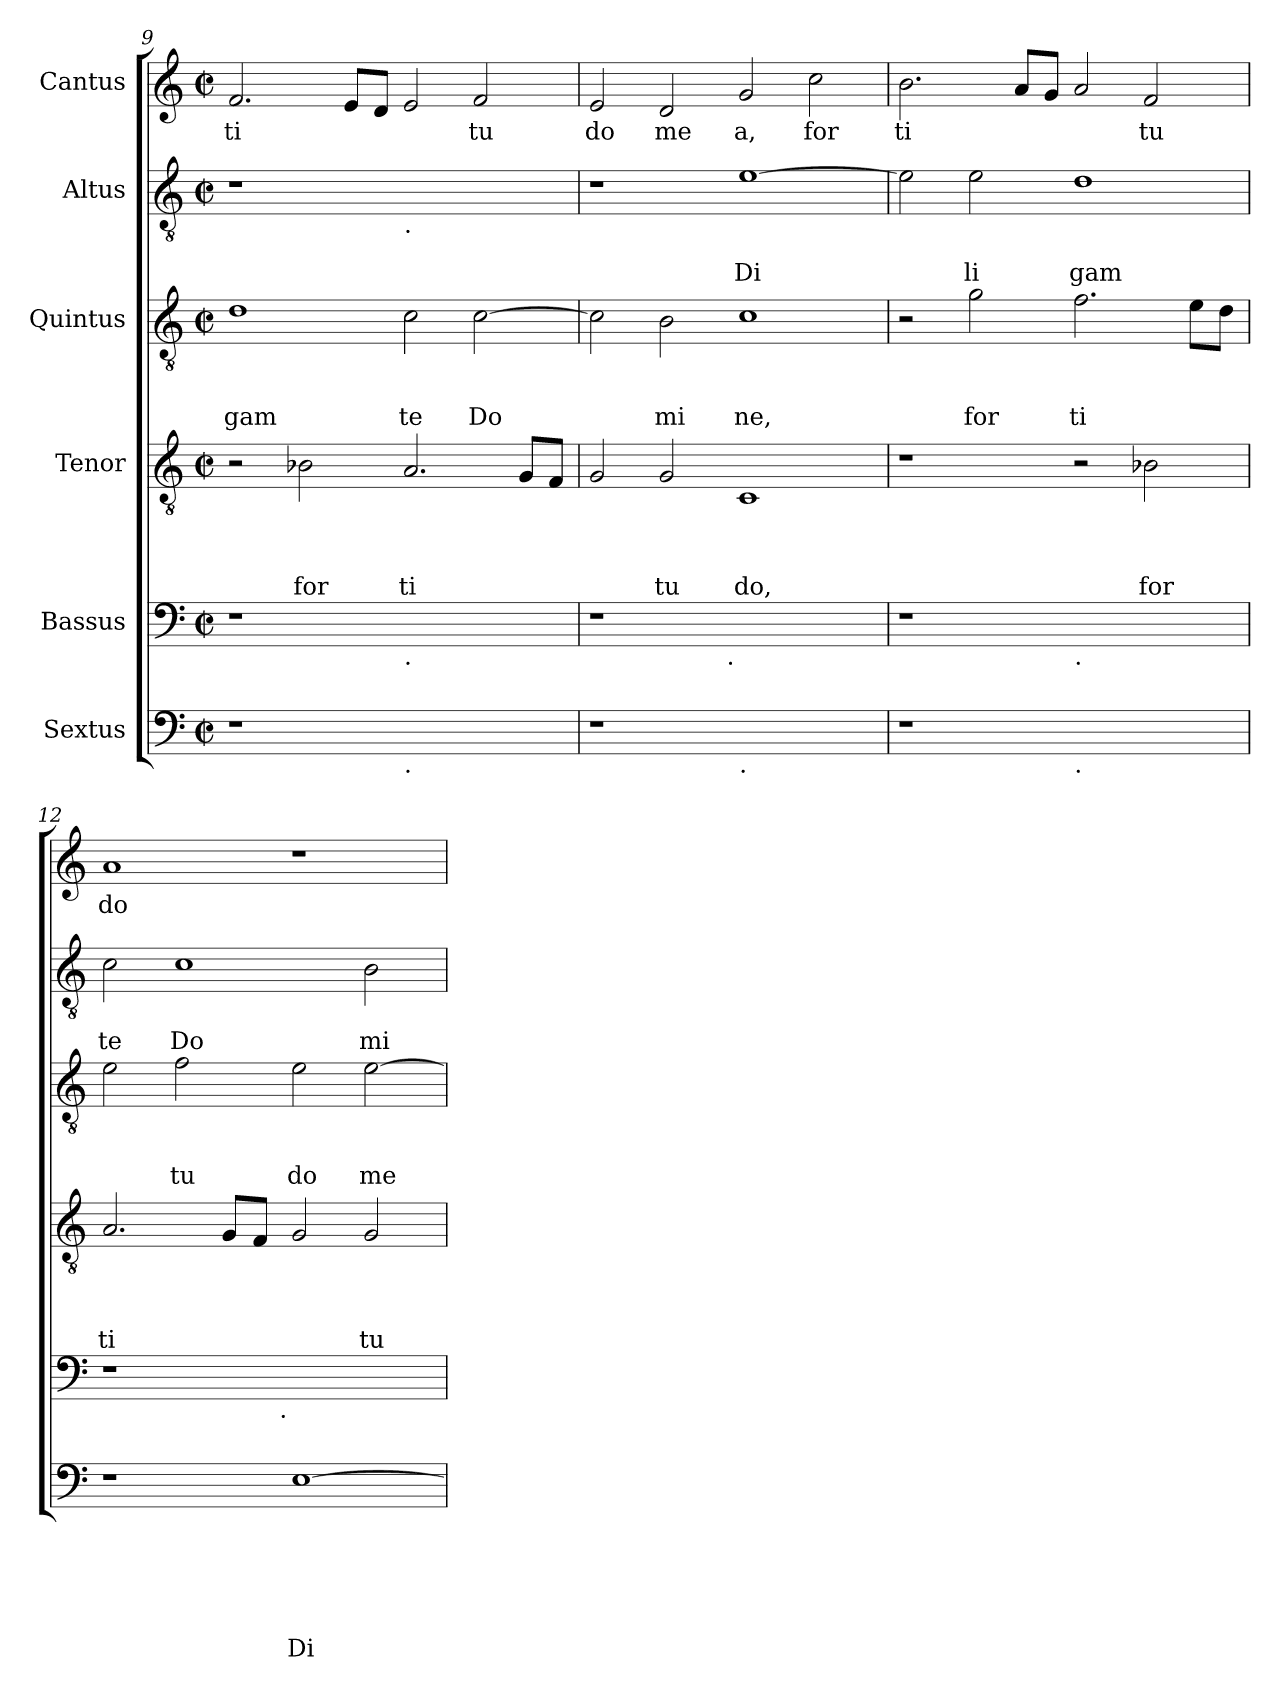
**kern	**text	**text	**text	**text	**text	**text	**kern	**kern	**text	**text	**text	**text	**kern	**text	**text	**text	**kern	**text	**text	**kern	**text
*part6	*part6	*part6	*part6	*part6	*part6	*part6	*part5	*part4	*part4	*part4	*part4	*part4	*part3	*part3	*part3	*part3	*part2	*part2	*part2	*part1	*part1
*staff6	*staff6	*staff6	*staff6	*staff6	*staff6	*staff6	*staff5	*staff4	*staff4	*staff4	*staff4	*staff4	*staff3	*staff3	*staff3	*staff3	*staff2	*staff2	*staff2	*staff1	*staff1
*I"Sextus	*	*	*	*	*	*	*I"Bassus	*I"Tenor	*	*	*	*	*I"Quintus	*	*	*	*I"Altus	*	*	*I"Cantus	*
*clefF4	*	*	*	*	*	*	*clefF4	*clefGv2	*	*	*	*	*clefGv2	*	*	*	*clefGv2	*	*	*clefG2	*
*k[]	*	*	*	*	*	*	*k[]	*k[]	*	*	*	*	*k[]	*	*	*	*k[]	*	*	*k[]	*
*C:	*	*	*	*	*	*	*C:	*C:	*	*	*	*	*C:	*	*	*	*C:	*	*	*C:	*
*M2/2	*	*	*	*	*	*	*M2/2	*M2/2	*	*	*	*	*M2/2	*	*	*	*M2/2	*	*	*M2/2	*
*met(c|)	*	*	*	*	*	*	*met(c|)	*met(c|)	*	*	*	*	*met(c|)	*	*	*	*met(c|)	*	*	*met(c|)	*
=9	=9	=9	=9	=9	=9	=9	=9	=9	=9	=9	=9	=9	=9	=9	=9	=9	=9	=9	=9	=9	=9
!	!	!	!	!	!	!	!	!	!	!	!	!	!	!	!	!LO:LY:b	!	!	!	!	!LO:LY:b
1r	.	.	.	.	.	.	1r	2r	.	.	.	.	1d	.	.	gam	1r	.	.	2.f/	ti
!	!	!	!	!	!	!	!	!	!	!	!	!LO:LY:b	!	!	!	!	!	!	!	!	!
.	.	.	.	.	.	.	.	2B-X\	.	.	.	for	.	.	.	.	.	.	.	.	.
.	.	.	.	.	.	.	.	.	.	.	.	.	.	.	.	.	.	.	.	8e/L	.
.	.	.	.	.	.	.	.	.	.	.	.	.	.	.	.	.	.	.	.	8d/J	.
!	!	!	!	!	!	!	!	!	!	!	!	!	!	!	!	!	!LO:TX:b:t=.	!	!	!	!
!	!	!	!	!	!	!	!LO:TX:b:t=.	!	!	!	!	!	!	!	!	!	!	!	!	!	!
!LO:TX:b:t=.	!	!	!	!	!	!	!	!	!	!	!	!	!	!	!	!	!	!	!	!	!
!	!	!	!	!	!	!	!	!	!	!	!	!LO:LY:b	!	!	!	!LO:LY:b	!	!	!	!	!
1ryy	.	.	.	.	.	.	1ryy	2.A/	.	.	.	ti	2c\	.	.	te	1ryy	.	.	2e/	.
!	!	!	!	!	!	!	!	!	!	!	!	!	!	!	!	!LO:LY:b	!	!	!	!	!LO:LY:b
.	.	.	.	.	.	.	.	.	.	.	.	.	[>2c\	.	.	Do	.	.	.	2f/	tu
.	.	.	.	.	.	.	.	8G/L	.	.	.	.	.	.	.	.	.	.	.	.	.
.	.	.	.	.	.	.	.	8F/J	.	.	.	.	.	.	.	.	.	.	.	.	.
=10	=10	=10	=10	=10	=10	=10	=10	=10	=10	=10	=10	=10	=10	=10	=10	=10	=10	=10	=10	=10	=10
!	!	!	!	!	!	!	!	!	!	!	!	!	!	!	!	!	!	!	!	!	!LO:LY:b
*	*	*	*	*	*	*	*^	*	*	*	*	*	*	*	*	*	*	*	*	*	*
1r	.	.	.	.	.	.	1r	2ryy	2G/	.	.	.	.	2c\]	.	.	.	1r	.	.	2e/	do
!	!	!	!	!	!	!	!	!	!	!	!	!	!LO:LY:b	!	!	!	!LO:LY:b	!	!	!	!	!LO:LY:b
.	.	.	.	.	.	.	.	4...ryy	2G/	.	.	.	tu	2B\	.	.	mi	.	.	.	2d/	me
!	!	!	!	!	!	!	!	!LO:TX:b:t=.	!	!	!	!	!	!	!	!	!	!	!	!	!	!
.	.	.	.	.	.	.	.	1ryy	.	.	.	.	.	.	.	.	.	.	.	.	.	.
!LO:TX:b:t=.	!	!	!	!	!	!	!	!	!	!	!	!	!	!	!	!	!	!	!	!	!	!
!	!	!	!	!	!	!	!	!	!	!	!	!	!LO:LY:b	!	!	!	!LO:LY:b	!	!	!LO:LY:b	!	!LO:LY:b
1ryy	.	.	.	.	.	.	1ryy	.	1C	.	.	.	do,	1c	.	.	ne,	[>1e	.	Di	2g/	a,
!	!	!	!	!	!	!	!	!	!	!	!	!	!	!	!	!	!	!	!	!	!	!LO:LY:b
.	.	.	.	.	.	.	.	.	.	.	.	.	.	.	.	.	.	.	.	.	2cc\	for
.	.	.	.	.	.	.	.	32ryy	.	.	.	.	.	.	.	.	.	.	.	.	.	.
=11	=11	=11	=11	=11	=11	=11	=11	=11	=11	=11	=11	=11	=11	=11	=11	=11	=11	=11	=11	=11	=11	=11
!	!	!	!	!	!	!	!	!	!	!	!	!	!	!	!	!	!	!	!	!	!	!LO:LY:b
*	*	*	*	*	*	*	*v	*v	*	*	*	*	*	*	*	*	*	*	*	*	*	*
1r	.	.	.	.	.	.	1r	1r	.	.	.	.	2r	.	.	.	2e\]	.	.	2.b\	ti
!	!	!	!	!	!	!	!	!	!	!	!	!	!	!	!	!LO:LY:b	!	!	!LO:LY:b	!	!
.	.	.	.	.	.	.	.	.	.	.	.	.	2g\	.	.	for	2e\	.	li	.	.
.	.	.	.	.	.	.	.	.	.	.	.	.	.	.	.	.	.	.	.	8a/L	.
.	.	.	.	.	.	.	.	.	.	.	.	.	.	.	.	.	.	.	.	8g/J	.
!	!	!	!	!	!	!	!LO:TX:b:t=.	!	!	!	!	!	!	!	!	!	!	!	!	!	!
!LO:TX:b:t=.	!	!	!	!	!	!	!	!	!	!	!	!	!	!	!	!	!	!	!	!	!
!	!	!	!	!	!	!	!	!	!	!	!	!	!	!	!	!LO:LY:b	!	!	!LO:LY:b	!	!
1ryy	.	.	.	.	.	.	1ryy	2r	.	.	.	.	2.f\	.	.	ti	1d	.	gam	2a/	.
!	!	!	!	!	!	!	!	!	!	!	!	!LO:LY:b	!	!	!	!	!	!	!	!	!LO:LY:b
.	.	.	.	.	.	.	.	2B-X\	.	.	.	for	.	.	.	.	.	.	.	2f/	tu
.	.	.	.	.	.	.	.	.	.	.	.	.	8e\L	.	.	.	.	.	.	.	.
.	.	.	.	.	.	.	.	.	.	.	.	.	8d\J	.	.	.	.	.	.	.	.
=12	=12	=12	=12	=12	=12	=12	=12	=12	=12	=12	=12	=12	=12	=12	=12	=12	=12	=12	=12	=12	=12
!	!	!	!	!	!	!	!	!	!	!	!	!LO:LY:b	!	!	!	!	!	!	!LO:LY:b	!	!LO:LY:b
*	*	*	*	*	*	*	*^	*	*	*	*	*	*	*	*	*	*	*	*	*	*
1r	.	.	.	.	.	.	1r	2ryy	2.A/	.	.	.	ti	2e\	.	.	.	2c\	.	te	1a	do
!	!	!	!	!	!	!	!	!	!	!	!	!	!	!	!	!	!LO:LY:b	!	!	!LO:LY:b	!	!
.	.	.	.	.	.	.	.	4...ryy	.	.	.	.	.	2f\	.	.	tu	1c	.	Do	.	.
.	.	.	.	.	.	.	.	.	8G/L	.	.	.	.	.	.	.	.	.	.	.	.	.
.	.	.	.	.	.	.	.	.	8F/J	.	.	.	.	.	.	.	.	.	.	.	.	.
!	!	!	!	!	!	!	!	!LO:TX:b:t=.	!	!	!	!	!	!	!	!	!	!	!	!	!	!
.	.	.	.	.	.	.	.	1ryy	.	.	.	.	.	.	.	.	.	.	.	.	.	.
!	!	!	!	!	!	!LO:LY:b	!	!	!	!	!	!	!	!	!	!	!LO:LY:b	!	!	!	!	!
[<1E	.	.	.	.	.	Di-	1ryy	.	2G/	.	.	.	.	2e\	.	.	do	.	.	.	1r	.
!	!	!	!	!	!	!	!	!	!	!	!	!	!LO:LY:b	!	!	!	!LO:LY:b	!	!	!LO:LY:b	!	!
.	.	.	.	.	.	.	.	.	2G/	.	.	.	tu	[<2e\	.	.	me	2B\	.	mi	.	.
.	.	.	.	.	.	.	.	32ryy	.	.	.	.	.	.	.	.	.	.	.	.	.	.
*	*	*	*	*	*	*	*v	*v	*	*	*	*	*	*	*	*	*	*	*	*	*	*
=	=	=	=	=	=	=	=	=	=	=	=	=	=	=	=	=	=	=	=	=	=
*-	*-	*-	*-	*-	*-	*-	*-	*-	*-	*-	*-	*-	*-	*-	*-	*-	*-	*-	*-	*-	*-
